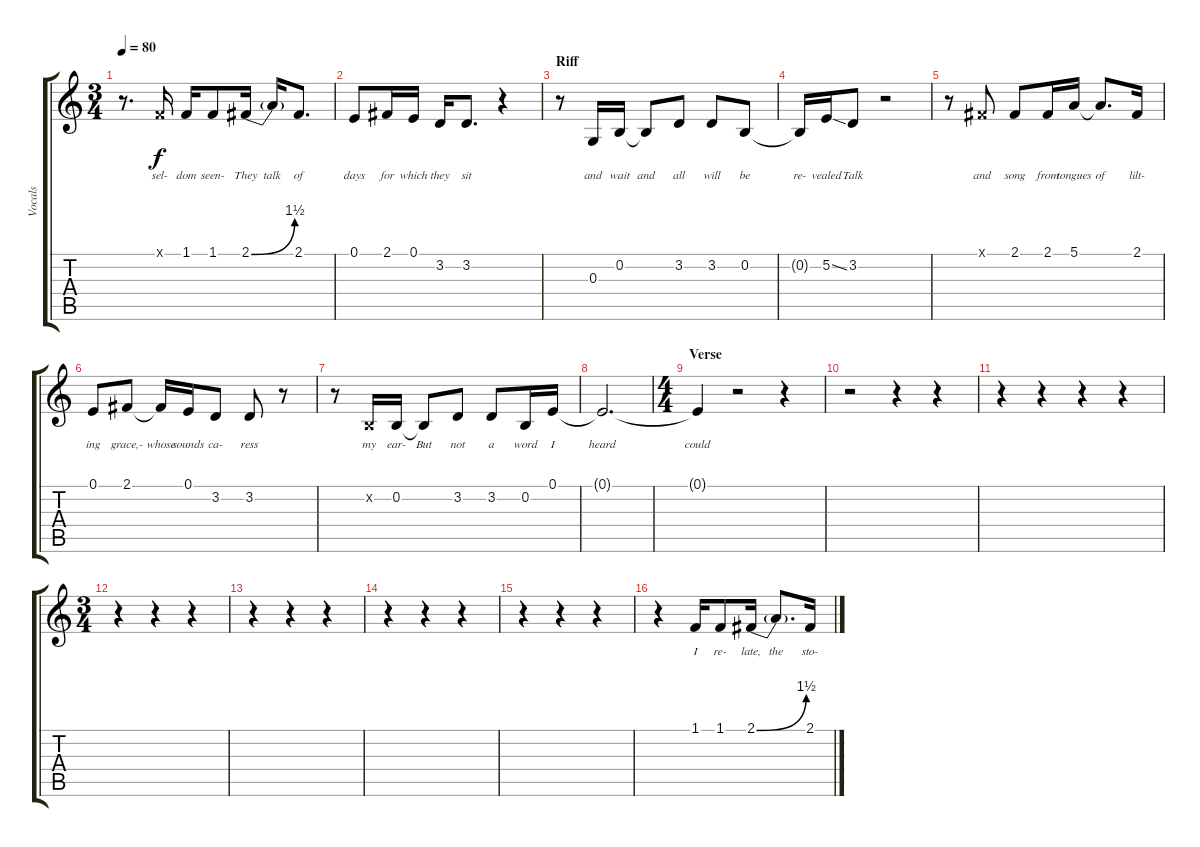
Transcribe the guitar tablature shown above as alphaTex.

\track ("Vocals" "Vocals") {instrument tenorsax}
\staff {score tabs}
\tuning (E4 B3 G3 D3 A2 E2) {hide}
\ts (3 4)
\tempo 80
\clef g2
\ks c
r.8{d dy f} 1.1{x}.16{lyrics (0 "sel-") lyrics (1 "") lyrics (2 "") lyrics (3 "") lyrics (4 "")} 1.1.16{lyrics (0 "dom") lyrics (1 "") lyrics (2 "") lyrics (3 "") lyrics (4 "")} 1.1.8{lyrics (0 "seen-") lyrics (1 "") lyrics (2 "") lyrics (3 "") lyrics (4 "")} 2.1{be (bend 0 0 60 6)}.16{lyrics (0 "They") lyrics (1 "") lyrics (2 "") lyrics (3 "") lyrics (4 "")} 2.1{t}.16{lyrics (0 "talk") lyrics (1 "") lyrics (2 "") lyrics (3 "") lyrics (4 "")} 2.1.8{d lyrics (0 "of") lyrics (1 "") lyrics (2 "") lyrics (3 "") lyrics (4 "")} |
0.1.8{lyrics (0 "days") lyrics (1 "") lyrics (2 "") lyrics (3 "") lyrics (4 "")} 2.1.16{lyrics (0 "for") lyrics (1 "") lyrics (2 "") lyrics (3 "") lyrics (4 "")} 0.1.16{lyrics (0 "which") lyrics (1 "") lyrics (2 "") lyrics (3 "") lyrics (4 "")} 3.2.16{lyrics (0 "they") lyrics (1 "") lyrics (2 "") lyrics (3 "") lyrics (4 "")} 3.2.8{d lyrics (0 "sit") lyrics (1 "") lyrics (2 "") lyrics (3 "") lyrics (4 "")} r.4 |
\section ("" "Riff")
r.8 0.3.16{lyrics (0 "and") lyrics (1 "") lyrics (2 "") lyrics (3 "") lyrics (4 "")} 0.2.16{lyrics (0 "wait") lyrics (1 "") lyrics (2 "") lyrics (3 "") lyrics (4 "")} 0.2{t}.8{lyrics (0 "and") lyrics (1 "") lyrics (2 "") lyrics (3 "") lyrics (4 "")} 3.2.8{lyrics (0 "all") lyrics (1 "") lyrics (2 "") lyrics (3 "") lyrics (4 "")} 3.2.8{lyrics (0 "will") lyrics (1 "") lyrics (2 "") lyrics (3 "") lyrics (4 "")} 0.2.8{lyrics (0 "be") lyrics (1 "") lyrics (2 "") lyrics (3 "") lyrics (4 "")} |
0.2{t}.16{lyrics (0 "re-") lyrics (1 "") lyrics (2 "") lyrics (3 "") lyrics (4 "")} 5.2{ss}.16{lyrics (0 "vealed") lyrics (1 "") lyrics (2 "") lyrics (3 "") lyrics (4 "")} 3.2.8{lyrics (0 "Talk") lyrics (1 "") lyrics (2 "") lyrics (3 "") lyrics (4 "")} r.2 |
r.8 2.1{x}.8{lyrics (0 "and") lyrics (1 "") lyrics (2 "") lyrics (3 "") lyrics (4 "")} 2.1.8{lyrics (0 "song") lyrics (1 "") lyrics (2 "") lyrics (3 "") lyrics (4 "")} 2.1.16{lyrics (0 "from") lyrics (1 "") lyrics (2 "") lyrics (3 "") lyrics (4 "")} 5.1.16{lyrics (0 "tongues") lyrics (1 "") lyrics (2 "") lyrics (3 "") lyrics (4 "")} 5.1{t}.8{d lyrics (0 "of") lyrics (1 "") lyrics (2 "") lyrics (3 "") lyrics (4 "")} 2.1.16{lyrics (0 "lilt-") lyrics (1 "") lyrics (2 "") lyrics (3 "") lyrics (4 "")} |
0.1.8{lyrics (0 "ing") lyrics (1 "") lyrics (2 "") lyrics (3 "") lyrics (4 "")} 2.1.8{lyrics (0 "grace,-") lyrics (1 "") lyrics (2 "") lyrics (3 "") lyrics (4 "")} 2.1{t}.16{lyrics (0 "whose") lyrics (1 "") lyrics (2 "") lyrics (3 "") lyrics (4 "")} 0.1.16{lyrics (0 "sounds") lyrics (1 "") lyrics (2 "") lyrics (3 "") lyrics (4 "")} 3.2.8{lyrics (0 "ca-") lyrics (1 "") lyrics (2 "") lyrics (3 "") lyrics (4 "")} 3.2.8{lyrics (0 "ress") lyrics (1 "") lyrics (2 "") lyrics (3 "") lyrics (4 "")} r.8 |
r.8 0.2{x}.16{lyrics (0 "my") lyrics (1 "") lyrics (2 "") lyrics (3 "") lyrics (4 "")} 0.2.16{lyrics (0 "ear-") lyrics (1 "") lyrics (2 "") lyrics (3 "") lyrics (4 "")} 0.2{t}.8{lyrics (0 "But") lyrics (1 "") lyrics (2 "") lyrics (3 "") lyrics (4 "")} 3.2.8{lyrics (0 "not") lyrics (1 "") lyrics (2 "") lyrics (3 "") lyrics (4 "")} 3.2.8{lyrics (0 "a") lyrics (1 "") lyrics (2 "") lyrics (3 "") lyrics (4 "")} 0.2.16{lyrics (0 "word") lyrics (1 "") lyrics (2 "") lyrics (3 "") lyrics (4 "")} 0.1.16{lyrics (0 "I") lyrics (1 "") lyrics (2 "") lyrics (3 "") lyrics (4 "")} |
0.1{t}.2{d lyrics (0 "heard") lyrics (1 "") lyrics (2 "") lyrics (3 "") lyrics (4 "")} |
\ts (4 4)
\section ("" "Verse")
0.1{t}.4{lyrics (0 "could") lyrics (1 "") lyrics (2 "") lyrics (3 "") lyrics (4 "")} r.2 r.4 |
r.2 r.4 r.4 |
r.4 r.4 r.4 r.4 |
\ts (3 4)
r.4 r.4 r.4 |
r.4 r.4 r.4 |
r.4 r.4 r.4 |
r.4 r.4 r.4 |
r.4 1.1.16{lyrics (0 "I") lyrics (1 "") lyrics (2 "") lyrics (3 "") lyrics (4 "")} 1.1.8{lyrics (0 "re-") lyrics (1 "") lyrics (2 "") lyrics (3 "") lyrics (4 "")} 2.1{be (bend 0 0 60 6)}.16{lyrics (0 "late,") lyrics (1 "") lyrics (2 "") lyrics (3 "") lyrics (4 "")} 2.1{t}.8{d lyrics (0 "the") lyrics (1 "") lyrics (2 "") lyrics (3 "") lyrics (4 "")} 2.1.16{lyrics (0 "sto-") lyrics (1 "") lyrics (2 "") lyrics (3 "") lyrics (4 "")}
